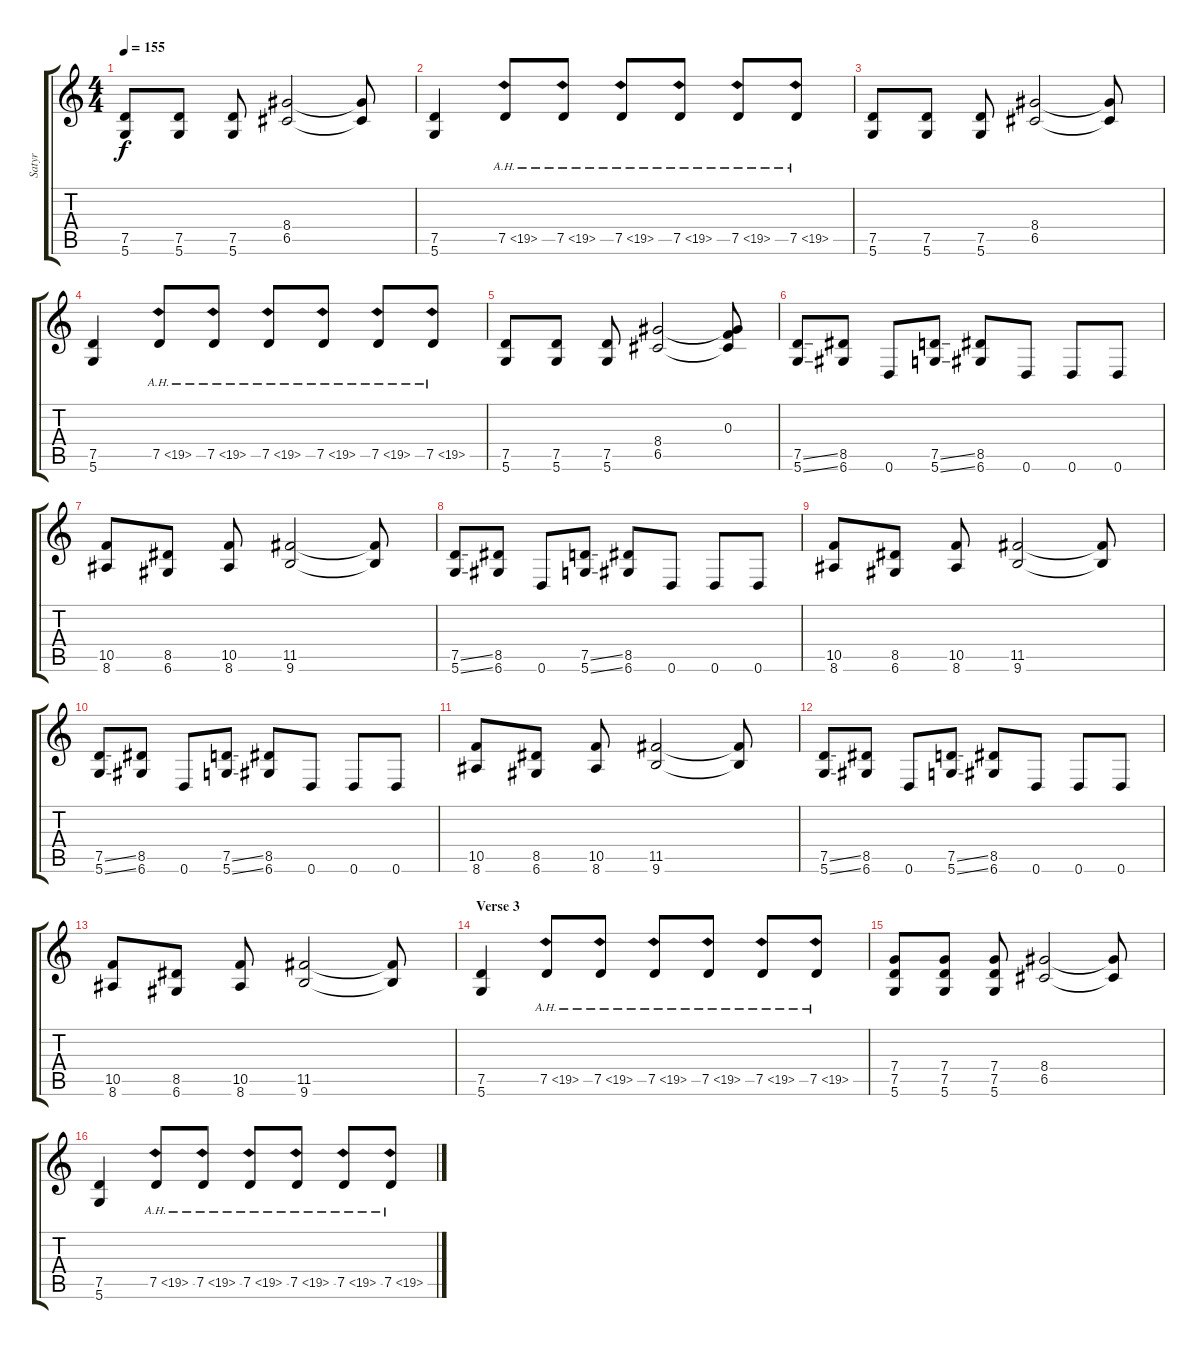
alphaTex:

\track ("Satyr" "Satyr") {instrument distortionguitar}
\staff {score tabs}
\tuning (D4 A3 F3 C3 G2 D2) {hide}
\ts (4 4)
\tempo 155
\clef g2
\ks c
(7.5 5.6).8{dy f} (7.5 5.6).8 (7.5 5.6).8 (8.4 6.5).2 (8.4{t} 6.5{t}).8 |
(7.5 5.6).4 7.5{ah 12}.8 7.5{ah 12}.8 7.5{ah 12}.8 7.5{ah 12}.8 7.5{ah 12}.8 7.5{ah 12}.8 |
(7.5 5.6).8 (7.5 5.6).8 (7.5 5.6).8 (8.4 6.5).2 (8.4{t} 6.5{t}).8 |
(7.5 5.6).4 7.5{ah 12}.8 7.5{ah 12}.8 7.5{ah 12}.8 7.5{ah 12}.8 7.5{ah 12}.8 7.5{ah 12}.8 |
(7.5 5.6).8 (7.5 5.6).8 (7.5 5.6).8 (8.4 6.5).2 (0.3 8.4{t} 6.5{t}).8 |
(7.5{ss} 5.6{ss}).8 (8.5 6.6).8 0.6.8 (7.5{ss} 5.6{ss}).8 (8.5 6.6).8 0.6.8 0.6.8 0.6.8 |
(10.5 8.6).8 (8.5 6.6).8 (10.5 8.6).8 (11.5 9.6).2 (11.5{t} 9.6{t}).8 |
(7.5{ss} 5.6{ss}).8 (8.5 6.6).8 0.6.8 (7.5{ss} 5.6{ss}).8 (8.5 6.6).8 0.6.8 0.6.8 0.6.8 |
(10.5 8.6).8 (8.5 6.6).8 (10.5 8.6).8 (11.5 9.6).2 (11.5{t} 9.6{t}).8 |
(7.5{ss} 5.6{ss}).8 (8.5 6.6).8 0.6.8 (7.5{ss} 5.6{ss}).8 (8.5 6.6).8 0.6.8 0.6.8 0.6.8 |
(10.5 8.6).8 (8.5 6.6).8 (10.5 8.6).8 (11.5 9.6).2 (11.5{t} 9.6{t}).8 |
(7.5{ss} 5.6{ss}).8 (8.5 6.6).8 0.6.8 (7.5{ss} 5.6{ss}).8 (8.5 6.6).8 0.6.8 0.6.8 0.6.8 |
(10.5 8.6).8 (8.5 6.6).8 (10.5 8.6).8 (11.5 9.6).2 (11.5{t} 9.6{t}).8 |
\section ("" "Verse 3")
(7.5 5.6).4 7.5{ah 12}.8 7.5{ah 12}.8 7.5{ah 12}.8 7.5{ah 12}.8 7.5{ah 12}.8 7.5{ah 12}.8 |
(7.4 7.5 5.6).8 (7.4 7.5 5.6).8 (7.4 7.5 5.6).8 (8.4 6.5).2 (8.4{t} 6.5{t}).8 |
(7.5 5.6).4 7.5{ah 12}.8 7.5{ah 12}.8 7.5{ah 12}.8 7.5{ah 12}.8 7.5{ah 12}.8 7.5{ah 12}.8
